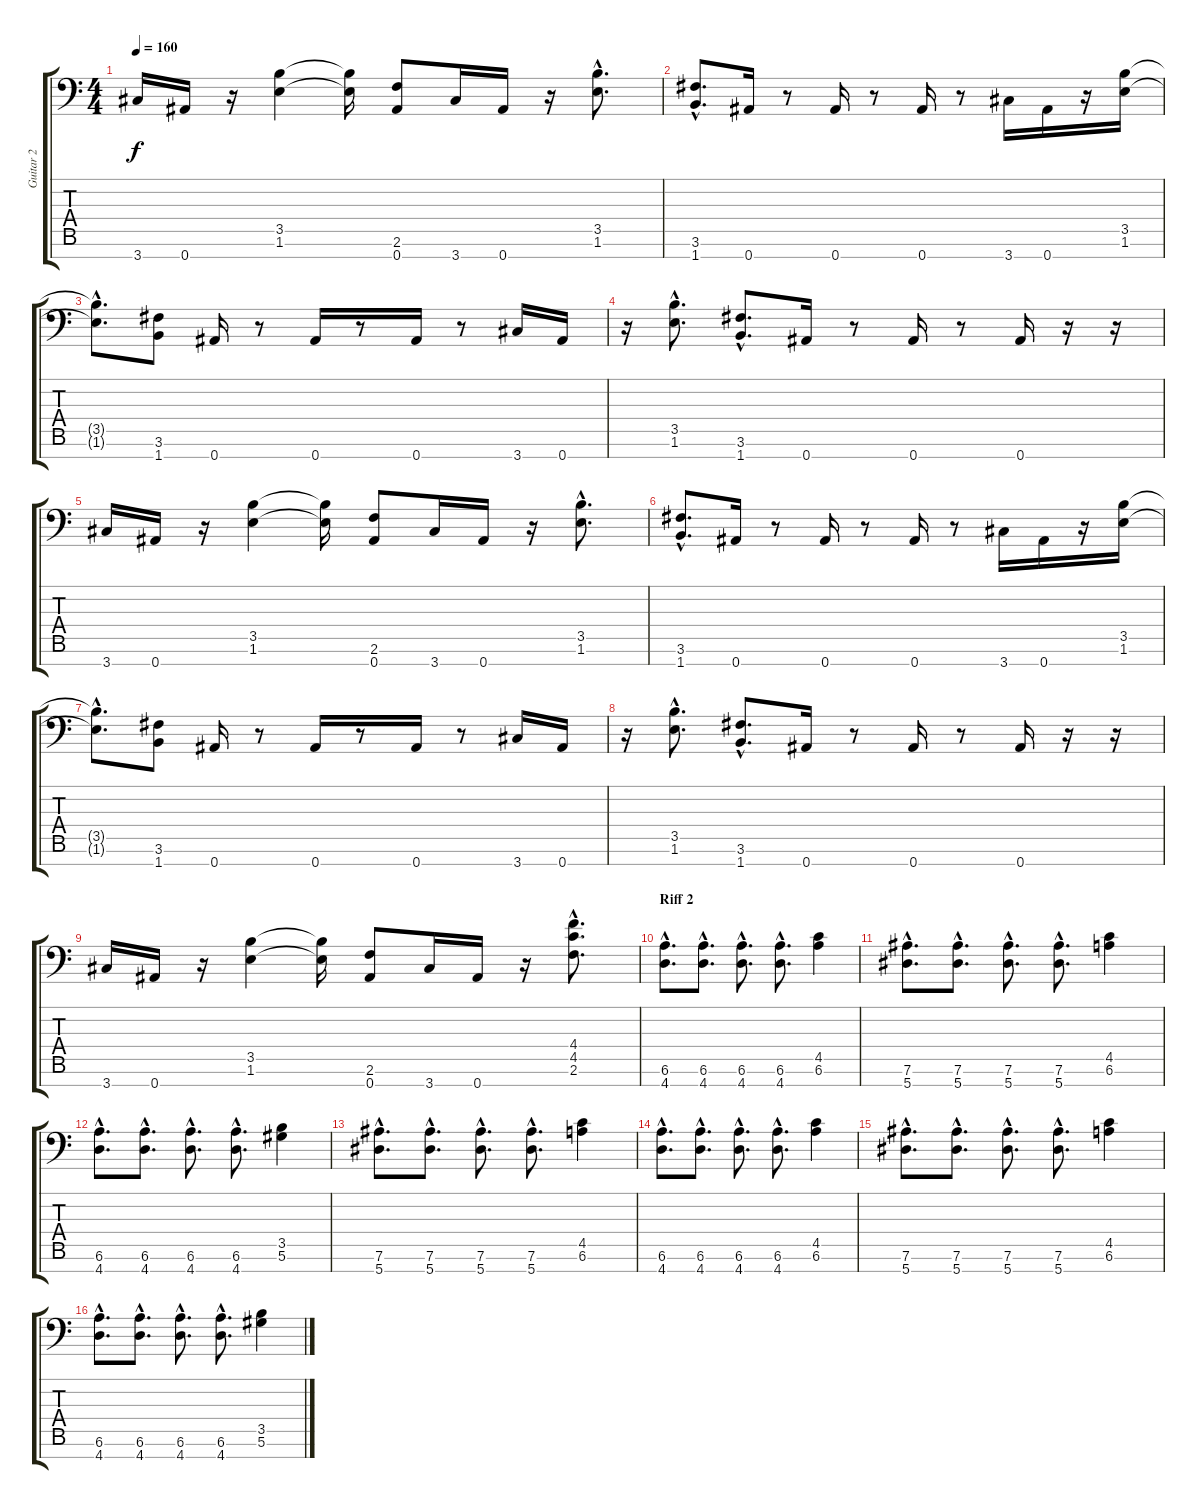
\track ("Guitar 2" "Guitar 2") {instrument distortionguitar}
\staff {score tabs}
\tuning (Eb4 Bb3 Gb3 Db3 Ab2 Eb2 Bb1) {hide}
\ts (4 4)
\tempo 160
\clef f4
\ks c
3.7.16{dy f} 0.7.16 r.16 (3.5 1.6).4 (3.5{t} 1.6{t}).16 (2.6 0.7).8 3.7.16 0.7.16 r.16 (3.5{hac} 1.6{hac}).8{d} |
(3.6{hac} 1.7{hac}).8{d} 0.7.16 r.8 0.7.16 r.8 0.7.16 r.8 3.7.16 0.7.16 r.16 (3.5 1.6).16 |
(3.5{hac t} 1.6{hac t}).8{d} (3.6 1.7).8 0.7.16 r.8 0.7.16 r.8 0.7.16 r.8 3.7.16 0.7.16 |
r.16 (3.5{hac} 1.6{hac}).8{d} (3.6{hac} 1.7{hac}).8{d} 0.7.16 r.8 0.7.16 r.8 0.7.16 r.16 r.16 |
3.7.16 0.7.16 r.16 (3.5 1.6).4 (3.5{t} 1.6{t}).16 (2.6 0.7).8 3.7.16 0.7.16 r.16 (3.5{hac} 1.6{hac}).8{d} |
(3.6{hac} 1.7{hac}).8{d} 0.7.16 r.8 0.7.16 r.8 0.7.16 r.8 3.7.16 0.7.16 r.16 (3.5 1.6).16 |
(3.5{hac t} 1.6{hac t}).8{d} (3.6 1.7).8 0.7.16 r.8 0.7.16 r.8 0.7.16 r.8 3.7.16 0.7.16 |
r.16 (3.5{hac} 1.6{hac}).8{d} (3.6{hac} 1.7{hac}).8{d} 0.7.16 r.8 0.7.16 r.8 0.7.16 r.16 r.16 |
3.7.16 0.7.16 r.16 (3.5 1.6).4 (3.5{t} 1.6{t}).16 (2.6 0.7).8 3.7.16 0.7.16 r.16 (4.4{hac} 4.5{hac} 2.6{hac}).8{d} |
\section ("" "Riff 2")
(6.6{hac} 4.7{hac}).8{d} (6.6{hac} 4.7{hac}).8{d} (6.6{hac} 4.7{hac}).8{d} (6.6{hac} 4.7{hac}).8{d} (4.5 6.6).4 |
(7.6{hac} 5.7{hac}).8{d} (7.6{hac} 5.7{hac}).8{d} (7.6{hac} 5.7{hac}).8{d} (7.6{hac} 5.7{hac}).8{d} (4.5 6.6).4 |
(6.6{hac} 4.7{hac}).8{d} (6.6{hac} 4.7{hac}).8{d} (6.6{hac} 4.7{hac}).8{d} (6.6{hac} 4.7{hac}).8{d} (3.5 5.6).4 |
(7.6{hac} 5.7{hac}).8{d} (7.6{hac} 5.7{hac}).8{d} (7.6{hac} 5.7{hac}).8{d} (7.6{hac} 5.7{hac}).8{d} (4.5 6.6).4 |
(6.6{hac} 4.7{hac}).8{d} (6.6{hac} 4.7{hac}).8{d} (6.6{hac} 4.7{hac}).8{d} (6.6{hac} 4.7{hac}).8{d} (4.5 6.6).4 |
(7.6{hac} 5.7{hac}).8{d} (7.6{hac} 5.7{hac}).8{d} (7.6{hac} 5.7{hac}).8{d} (7.6{hac} 5.7{hac}).8{d} (4.5 6.6).4 |
(6.6{hac} 4.7{hac}).8{d} (6.6{hac} 4.7{hac}).8{d} (6.6{hac} 4.7{hac}).8{d} (6.6{hac} 4.7{hac}).8{d} (3.5 5.6).4
